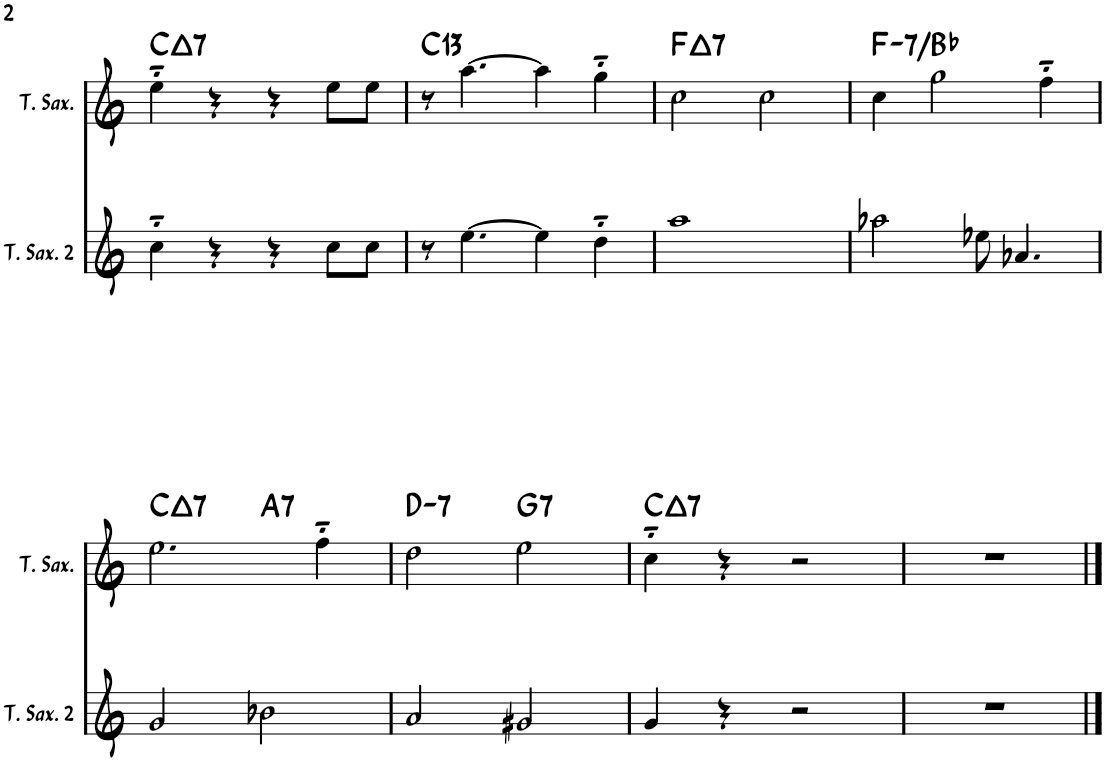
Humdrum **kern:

**kern	**kern	**harte
*part2	*part1	*part1
*staff2	*staff1	*
*I"Tenor Saxophone 2	*I"Tenor Saxophone	*
*I'T. Sax. 2	*I'T. Sax.	*
!!LO:PB:g=z
*clefG2	*clefG2	*
*Trd8c14	*Trd8c14	*
*k[]	*k[]	*
*M4/4	*M4/4	*
=25	=25	=25
!	!	!LO:H:kt=7
4cc\	4ee\	C:maj7
4r	4r	.
4r	4r	.
8cc\L	8ee\L	.
8cc\J	8ee\J	.
=26	=26	=26
!	!	!LO:H:kt=13
8r	8r	C:9(11,13)
[4.ee\	[4.aa\	.
4ee\]	4aa\]	.
4dd\	4gg\	.
=27	=27	=27
!	!	!LO:H:kt=7
1aa	2cc\	F:maj7
.	2cc\	.
=28	=28	=28
!	!	!LO:H:kt=7
2aa-X\	4cc\	F:min7/4
.	2gg\	.
8ee-X\	.	.
4.a-X/	.	.
.	4ff\	.
!!LO:LB:g=z
=29	=29	=29
!	!	!LO:H:kt=7
*	*^	*
2g/	2.ee\	2ryy	C:maj7
!	!	!	!LO:H:kt=7
2b-X\	.	2ryy	A:7
.	4ff\	.	.
=30	=30	=30	=30
!	!	!	!LO:H:kt=7
*	*v	*v	*
2a/	2dd\	D:min7
!	!	!LO:H:kt=7
2g#X/	2ee\	G:7
=31	=31	=31
!	!	!LO:H:kt=7
4g/	4cc\	C:maj7
4r	4r	.
2r	2r	.
=32	=32	=32
1r	1r	.
==	==	==
*-	*-	*-
